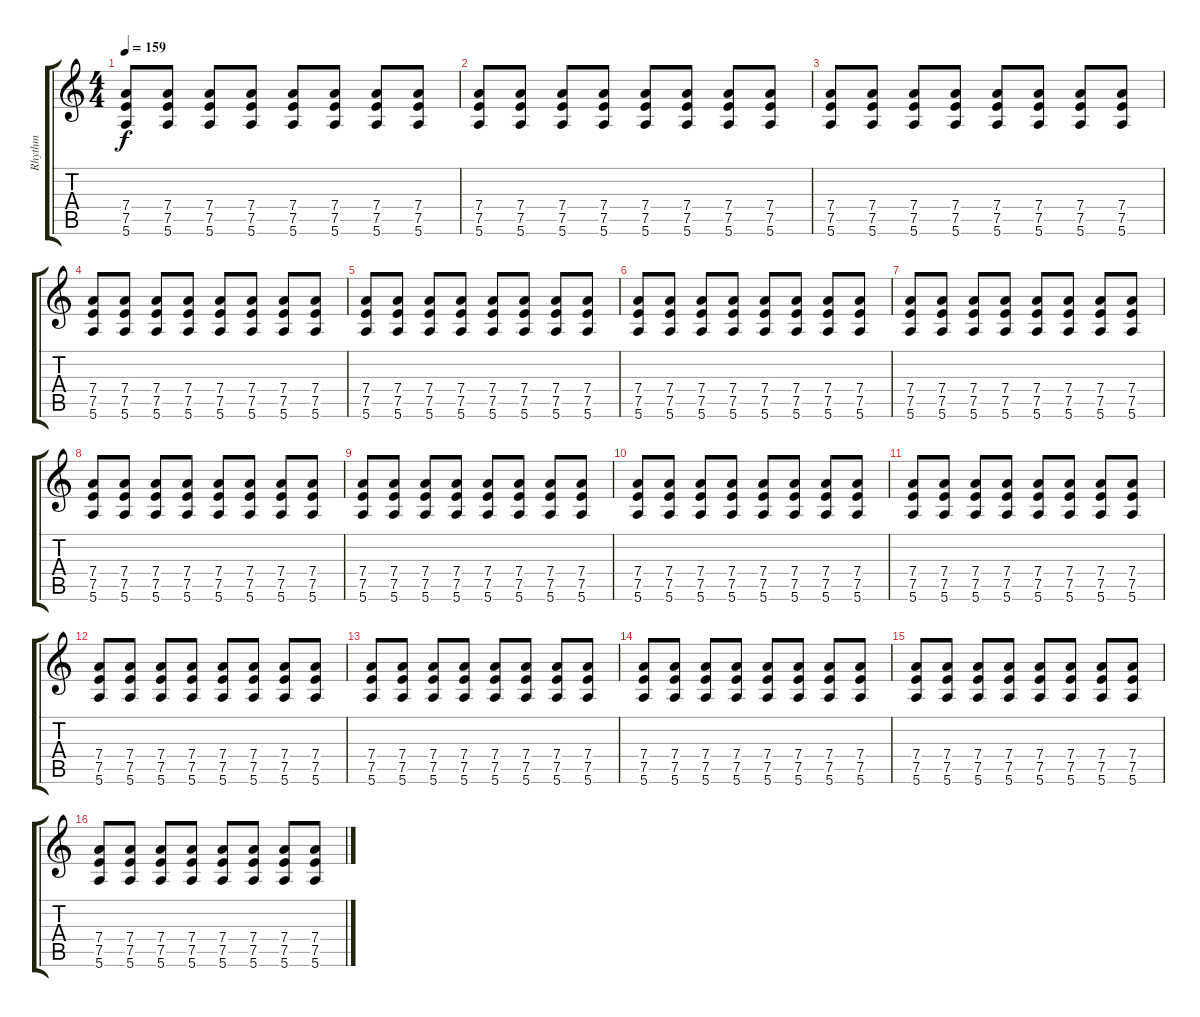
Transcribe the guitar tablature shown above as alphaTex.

\track ("Rhythm" "Rhythm") {instrument distortionguitar}
\staff {score tabs}
\tuning (E4 B3 G3 D3 A2 E2) {hide}
\ts (4 4)
\tempo 159
\clef g2
\ks c
(7.4 7.5 5.6).8{dy f} (7.4 7.5 5.6).8 (7.4 7.5 5.6).8 (7.4 7.5 5.6).8 (7.4 7.5 5.6).8 (7.4 7.5 5.6).8 (7.4 7.5 5.6).8 (7.4 7.5 5.6).8 |
(7.4 7.5 5.6).8 (7.4 7.5 5.6).8 (7.4 7.5 5.6).8 (7.4 7.5 5.6).8 (7.4 7.5 5.6).8 (7.4 7.5 5.6).8 (7.4 7.5 5.6).8 (7.4 7.5 5.6).8 |
(7.4 7.5 5.6).8 (7.4 7.5 5.6).8 (7.4 7.5 5.6).8 (7.4 7.5 5.6).8 (7.4 7.5 5.6).8 (7.4 7.5 5.6).8 (7.4 7.5 5.6).8 (7.4 7.5 5.6).8 |
(7.4 7.5 5.6).8 (7.4 7.5 5.6).8 (7.4 7.5 5.6).8 (7.4 7.5 5.6).8 (7.4 7.5 5.6).8 (7.4 7.5 5.6).8 (7.4 7.5 5.6).8 (7.4 7.5 5.6).8 |
(7.4 7.5 5.6).8 (7.4 7.5 5.6).8 (7.4 7.5 5.6).8 (7.4 7.5 5.6).8 (7.4 7.5 5.6).8 (7.4 7.5 5.6).8 (7.4 7.5 5.6).8 (7.4 7.5 5.6).8 |
(7.4 7.5 5.6).8 (7.4 7.5 5.6).8 (7.4 7.5 5.6).8 (7.4 7.5 5.6).8 (7.4 7.5 5.6).8 (7.4 7.5 5.6).8 (7.4 7.5 5.6).8 (7.4 7.5 5.6).8 |
(7.4 7.5 5.6).8 (7.4 7.5 5.6).8 (7.4 7.5 5.6).8 (7.4 7.5 5.6).8 (7.4 7.5 5.6).8 (7.4 7.5 5.6).8 (7.4 7.5 5.6).8 (7.4 7.5 5.6).8 |
(7.4 7.5 5.6).8 (7.4 7.5 5.6).8 (7.4 7.5 5.6).8 (7.4 7.5 5.6).8 (7.4 7.5 5.6).8 (7.4 7.5 5.6).8 (7.4 7.5 5.6).8 (7.4 7.5 5.6).8 |
(7.4 7.5 5.6).8 (7.4 7.5 5.6).8 (7.4 7.5 5.6).8 (7.4 7.5 5.6).8 (7.4 7.5 5.6).8 (7.4 7.5 5.6).8 (7.4 7.5 5.6).8 (7.4 7.5 5.6).8 |
(7.4 7.5 5.6).8 (7.4 7.5 5.6).8 (7.4 7.5 5.6).8 (7.4 7.5 5.6).8 (7.4 7.5 5.6).8 (7.4 7.5 5.6).8 (7.4 7.5 5.6).8 (7.4 7.5 5.6).8 |
(7.4 7.5 5.6).8 (7.4 7.5 5.6).8 (7.4 7.5 5.6).8 (7.4 7.5 5.6).8 (7.4 7.5 5.6).8 (7.4 7.5 5.6).8 (7.4 7.5 5.6).8 (7.4 7.5 5.6).8 |
(7.4 7.5 5.6).8 (7.4 7.5 5.6).8 (7.4 7.5 5.6).8 (7.4 7.5 5.6).8 (7.4 7.5 5.6).8 (7.4 7.5 5.6).8 (7.4 7.5 5.6).8 (7.4 7.5 5.6).8 |
(7.4 7.5 5.6).8 (7.4 7.5 5.6).8 (7.4 7.5 5.6).8 (7.4 7.5 5.6).8 (7.4 7.5 5.6).8 (7.4 7.5 5.6).8 (7.4 7.5 5.6).8 (7.4 7.5 5.6).8 |
(7.4 7.5 5.6).8 (7.4 7.5 5.6).8 (7.4 7.5 5.6).8 (7.4 7.5 5.6).8 (7.4 7.5 5.6).8 (7.4 7.5 5.6).8 (7.4 7.5 5.6).8 (7.4 7.5 5.6).8 |
(7.4 7.5 5.6).8 (7.4 7.5 5.6).8 (7.4 7.5 5.6).8 (7.4 7.5 5.6).8 (7.4 7.5 5.6).8 (7.4 7.5 5.6).8 (7.4 7.5 5.6).8 (7.4 7.5 5.6).8 |
(7.4 7.5 5.6).8 (7.4 7.5 5.6).8 (7.4 7.5 5.6).8 (7.4 7.5 5.6).8 (7.4 7.5 5.6).8 (7.4 7.5 5.6).8 (7.4 7.5 5.6).8 (7.4 7.5 5.6).8
